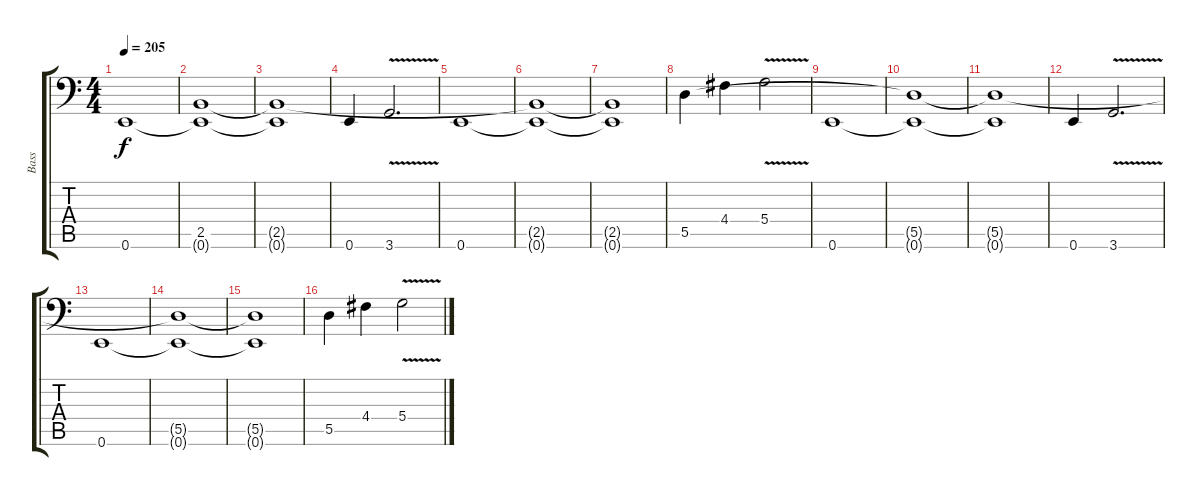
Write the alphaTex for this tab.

\track ("Bass" "Bass") {instrument electricbassfinger}
\staff {score tabs}
\tuning (E3 B2 G2 D2 A1 E1) {hide}
\ts (4 4)
\tempo 205
\clef f4
\ks c
0.6.1{dy f} |
(2.5{t} 0.6{t}).1 |
(2.5{t} 0.6{t}).1 |
0.6.4 3.6{v}.2{d} |
0.6.1 |
(2.5{t} 0.6{t}).1 |
(2.5{t} 0.6{t}).1 |
5.5.4 4.4.4 5.4{v}.2 |
0.6.1 |
(5.5{t} 0.6{t}).1 |
(5.5{t} 0.6{t}).1 |
0.6.4 3.6{v}.2{d} |
0.6.1 |
(5.5{t} 0.6{t}).1 |
(5.5{t} 0.6{t}).1 |
5.5.4 4.4.4 5.4{v}.2
